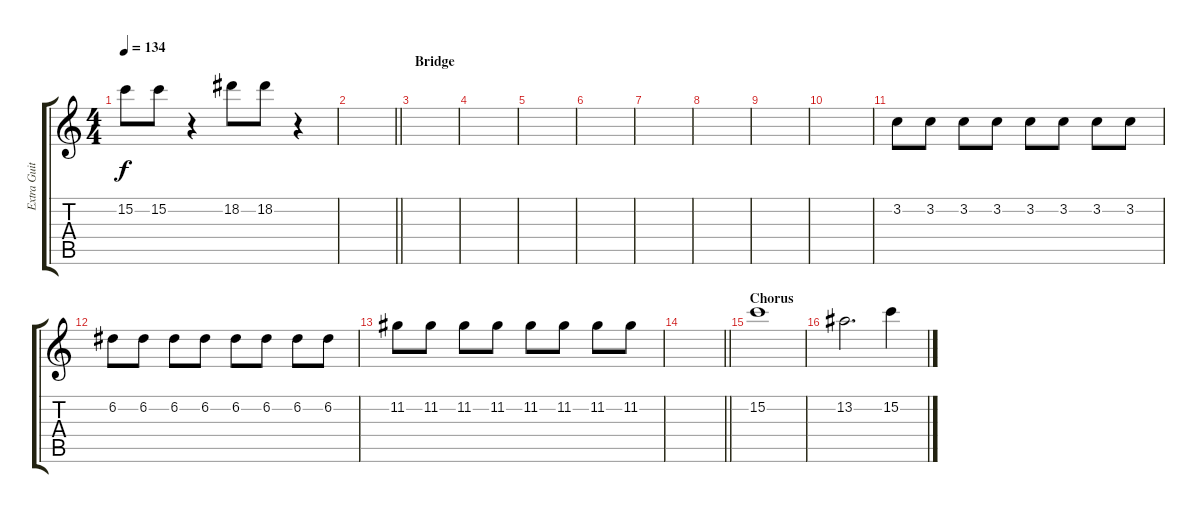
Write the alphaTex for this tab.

\track ("Extra Guitar (Chorus Lead)" "Extra Guit") {instrument distortionguitar}
\staff {score tabs}
\tuning (D4 A3 F3 C3 G2 C2) {hide}
\ts (4 4)
\tempo 134
\clef g2
\ks c
15.2.8{dy f} 15.2.8 r.4 18.2.8 18.2.8 r.4 |
\barLineRight lightlight
|
\section ("" "Bridge")
|
|
|
|
|
|
|
|
3.2.8{volume 10 instrument overdrivenguitar} 3.2.8 3.2.8 3.2.8 3.2.8 3.2.8 3.2.8 3.2.8 |
6.2.8 6.2.8 6.2.8 6.2.8 6.2.8 6.2.8 6.2.8 6.2.8 |
11.2.8 11.2.8 11.2.8 11.2.8 11.2.8 11.2.8 11.2.8 11.2.8 |
\barLineRight lightlight
|
\section ("" "Chorus")
15.2.1{volume 10 instrument distortionguitar} |
13.2.2{d} 15.2{sl}.4
